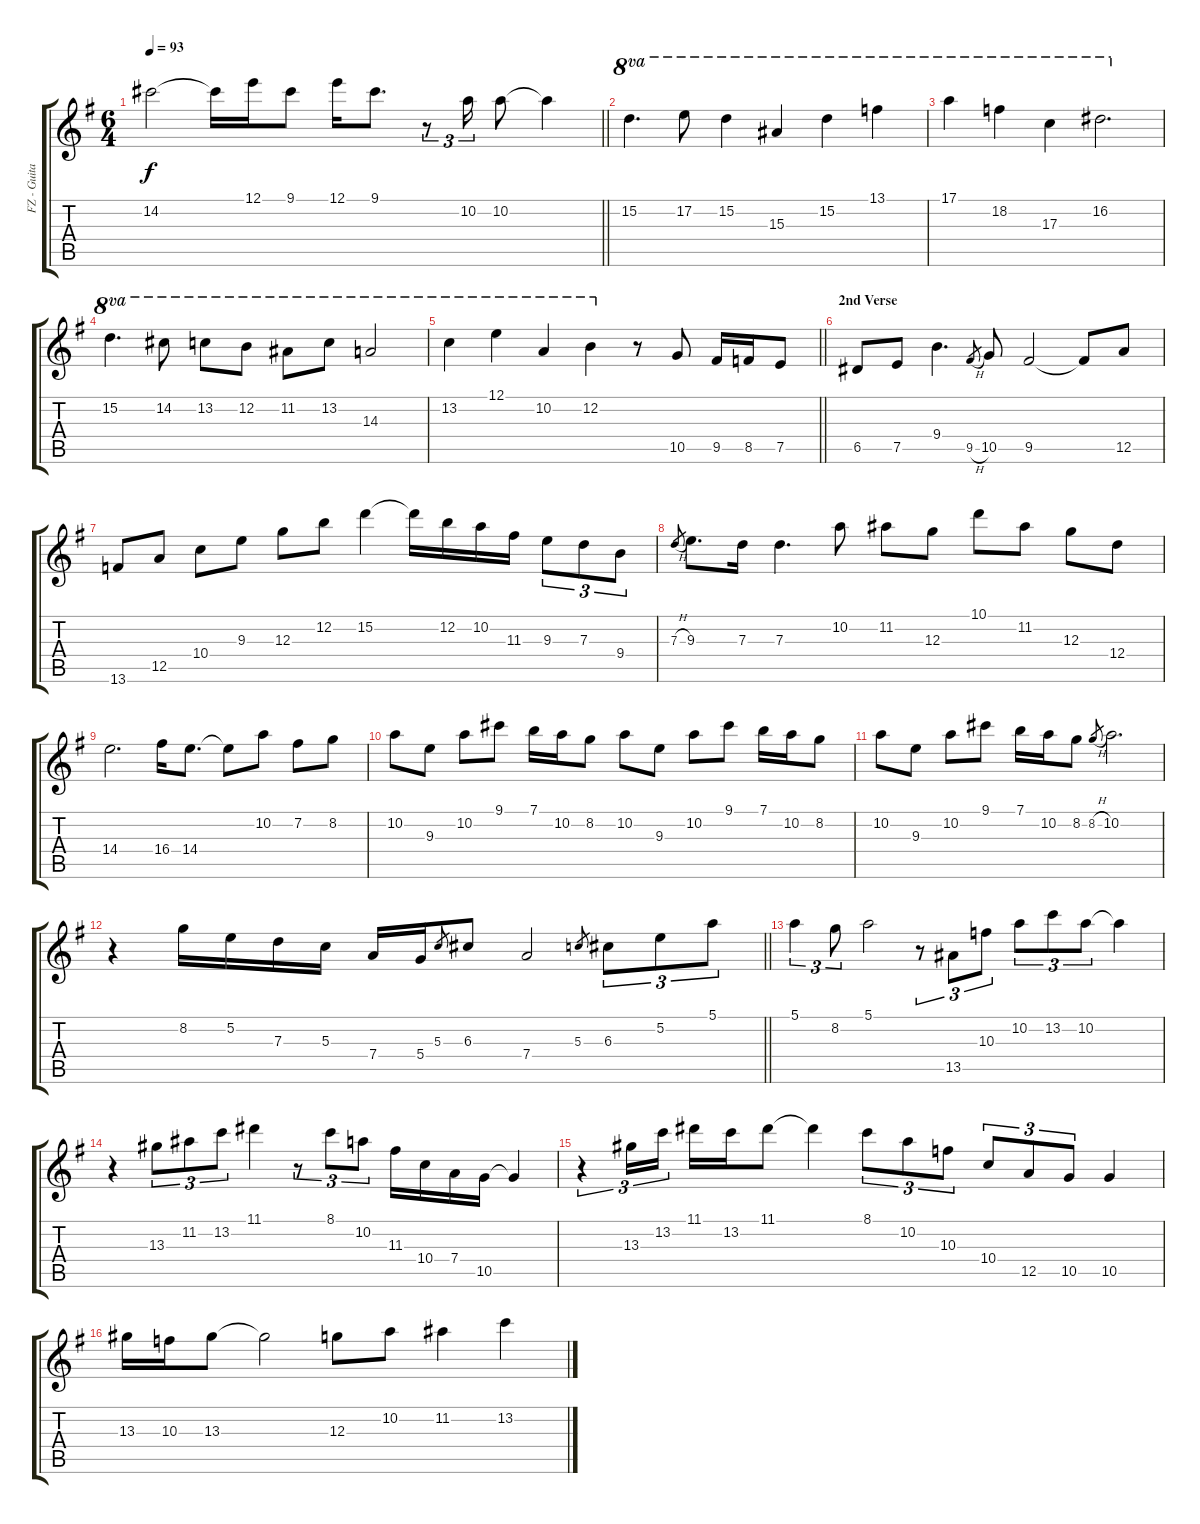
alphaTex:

\track ("FZ - Guitar" "FZ - Guita") {instrument electricguitarjazz}
\staff {score tabs}
\tuning (E4 B3 G3 D3 A2 E2) {hide}
\ts (6 4)
\tempo 93
\clef g2
\barLineRight lightlight
\ks g
14.2.2{dy f} 14.2{t}.16 12.1.16 9.1.8 12.1.16 9.1.8{d} r.8{tu (3 2)} 10.2.16{tu (3 2)} 10.2.8 10.2{t}.4 |
15.2.4{d ot 8va} 17.2.8{ot 8va} 15.2.4{ot 8va} 15.3.4{ot 8va} 15.2.4{ot 8va} 13.1.4{ot 8va} |
17.1.4{ot 8va} 18.2.4{ot 8va} 17.3.4{ot 8va} 16.2.2{d ot 8va} |
15.2.4{d ot 8va} 14.2.8{ot 8va} 13.2.8{ot 8va} 12.2.8{ot 8va} 11.2.8{ot 8va} 13.2.8{ot 8va} 14.3.2{ot 8va} |
\barLineRight lightlight
13.2.4{ot 8va} 12.1.4{ot 8va} 10.2.4{ot 8va} 12.2.4{ot 8va} r.8 10.5.8 9.5.16 8.5.16 7.5.8 |
\section ("" "2nd Verse")
6.5.8 7.5.8 9.4.4{d} 9.5{h}.8{gr} 10.5.8 9.5.2 9.5{t}.8 12.5.8 |
13.6.8 12.5.8 10.4.8 9.3.8 12.3.8 12.2.8 15.2.4 15.2{t}.16 12.2.16 10.2.16 11.3.16 9.3.8{tu (3 2)} 7.3.8{tu (3 2)} 9.4.8{tu (3 2)} |
7.3{h}.8{gr} 9.3.8{d} 7.3.16 7.3.4{d} 10.2.8 11.2.8 12.3.8 10.1.8 11.2.8 12.3.8 12.4.8 |
14.4.2{d} 16.4.16 14.4.8{d} 14.4{t}.8 10.2.8 7.2.8 8.2.8 |
10.2.8 9.3.8 10.2.8 9.1.8 7.1.16 10.2.16 8.2.8 10.2.8 9.3.8 10.2.8 9.1.8 7.1.16 10.2.16 8.2.8 |
10.2.8 9.3.8 10.2.8 9.1.8 7.1.16 10.2.16 8.2.8 8.2{h}.8{gr} 10.2.2{d} |
\barLineRight lightlight
r.4 8.2.16 5.2.16 7.3.16 5.3.16 7.4.16 5.4.16 5.3.8{gr} 6.3.8 7.4.2 5.3.8{gr} 6.3.8{tu (3 2)} 5.2.8{tu (3 2)} 5.1.8{tu (3 2)} |
5.1.4{tu (3 2)} 8.2.8{tu (3 2)} 5.1.2 r.8{tu (3 2)} 13.5.8{tu (3 2)} 10.3.8{tu (3 2)} 10.2.8{tu (3 2)} 13.2.8{tu (3 2)} 10.2.8{tu (3 2)} 10.2{t}.4 |
r.4 13.3.8{tu (3 2)} 11.2.8{tu (3 2)} 13.2.8{tu (3 2)} 11.1.4 r.8{tu (3 2)} 8.1.8{tu (3 2)} 10.2.8{tu (3 2)} 11.3.16 10.4.16 7.4.16 10.5.16 10.5{t}.4 |
r.4{tu (3 2)} 13.3.16{tu (3 2)} 13.2.16{tu (3 2) beam splitsecondary} 11.1.16 13.2.16 11.1.8 11.1{t}.4 8.1.8{tu (3 2)} 10.2.8{tu (3 2)} 10.3.8{tu (3 2)} 10.4.8{tu (3 2)} 12.5.8{tu (3 2)} 10.5.8{tu (3 2)} 10.5.4 |
13.3.16 10.3.16 13.3.8 13.3{t}.2 12.3.8 10.2.8 11.2.4 13.2.4
